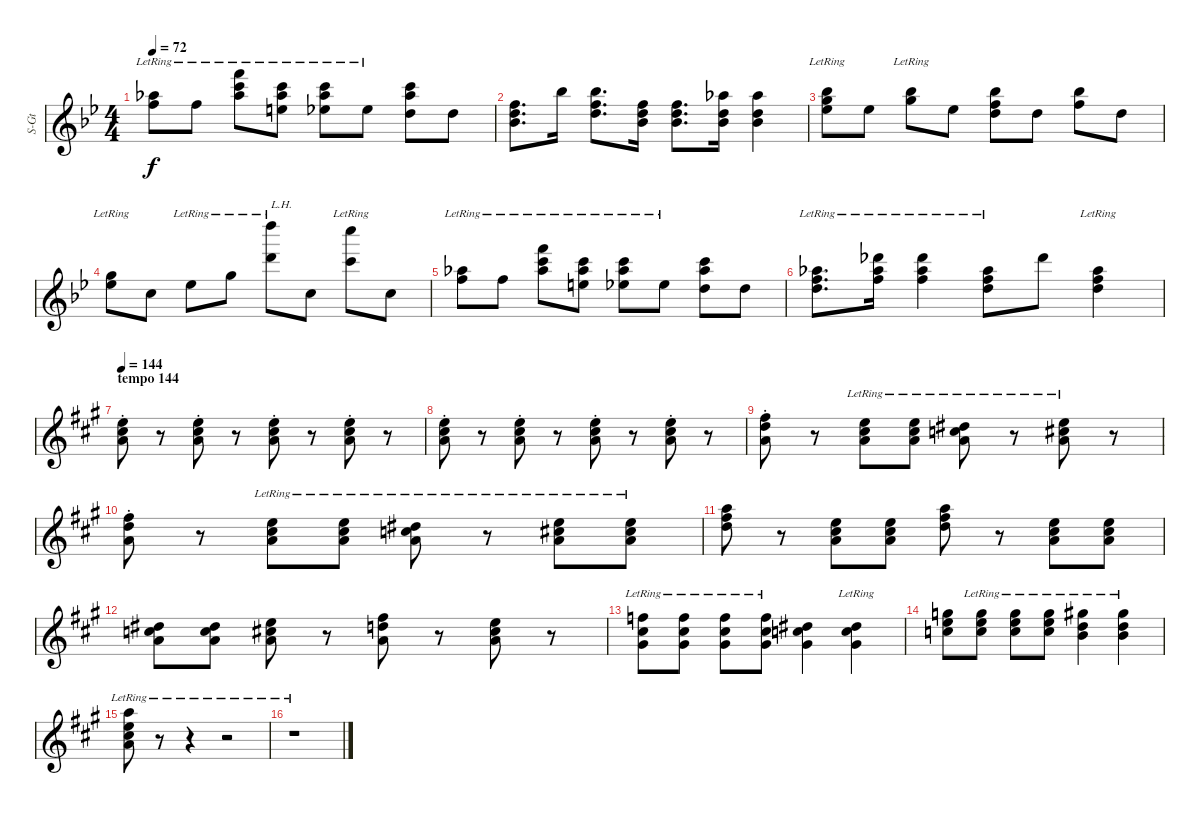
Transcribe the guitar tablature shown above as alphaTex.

\bracketExtendMode groupsimilarinstruments
\otherSystemsTrackNameOrientation horizontal
\track ("Piano (RH)" "S-Gt") {instrument acousticgrandpiano}
\staff {score}
\tuning (F4 C4 F3 C3 F2 C2)
\displaytranspose 12
\ts (4 4)
\tempo 72
\clef g2
\ks bb
(15.3{acc b} 17.4{lr acc forcenatural}).8{dy f} 17.4{lr acc forcenatural}.8 (17.2{acc forcenatural} 19.3{lr acc forcenatural} 20.4{lr acc b}).8 (19.3{lr acc forcenatural} 20.4{acc b} 23.5{acc forcenatural}).8 (19.3{lr acc forcenatural} 20.4{acc b} 22.5{lr acc b}).8 22.5{lr acc b}.8 (19.3{acc forcenatural} 20.4{acc b} 21.5{acc forcenatural}).8 21.5{acc forcenatural}.8 |
(0.1{acc forcenatural} 21.5{acc forcenatural} 22.6{acc b}).8{d} 22.4{acc b}.16 (0.1{acc forcenatural} 22.4{acc b} 21.5{acc forcenatural}).8{d} (0.1{acc forcenatural} 21.5{acc forcenatural} 22.6{acc b}).16 (0.1{acc forcenatural} 21.5{acc forcenatural} 22.6{acc b}).8{d} (20.4{acc b} 21.5{acc forcenatural} 22.6{acc b}).16 (20.4{acc b} 21.5{acc forcenatural} 22.6{acc b}).4 |
(17.3{acc b} 19.4{acc forcenatural} 22.5{lr acc b}).8 22.5{acc b}.8 (17.3{lr acc b} 19.4{acc forcenatural}).8 15.4{acc b}.8 (0.1{acc forcenatural} 17.3{acc b} 14.4{acc forcenatural}).8 14.4{acc forcenatural}.8 (17.3{acc b} 17.4{acc forcenatural}).8 14.4{acc forcenatural}.8 |
(14.3{lr acc forcenatural} 15.4{lr acc b}).8 12.4{acc forcenatural}.8 15.4{lr acc b}.8 14.3{lr acc forcenatural}.8 (21.1{lr acc forcenatural} 21.3{acc forcenatural}).8{txt "L.H."} 19.5{acc forcenatural}.8 (19.1{lr acc forcenatural} 19.3{acc forcenatural}).8 19.5{acc forcenatural}.8 |
(15.3{acc b} 17.4{lr acc forcenatural}).8 17.4{lr acc forcenatural}.8 (17.2{acc forcenatural} 19.3{lr acc forcenatural} 20.4{lr acc b}).8 (19.3{lr acc forcenatural} 20.4{acc b} 23.5{acc forcenatural}).8 (19.3{lr acc forcenatural} 20.4{acc b} 22.5{lr acc b}).8 22.5{lr acc b}.8 (19.3{acc forcenatural} 20.4{acc b} 21.5{acc forcenatural}).8 21.5{acc forcenatural}.8 |
(0.1{acc forcenatural} 20.4{acc b} 21.5{lr acc forcenatural}).8{d} (0.1{acc forcenatural} 20.3{lr acc b} 20.4{lr acc b}).16 (0.1{acc forcenatural} 20.3{lr acc b} 20.4{lr acc b}).4 (0.1{acc forcenatural} 20.4{acc b} 21.5{lr acc forcenatural}).8 20.3{acc b}.8 (0.1{acc forcenatural} 20.4{acc b} 21.5{lr acc forcenatural}).4 |
\section ("" "tempo 144")
\tempo 144
\ks a
(16.4{st acc forcenatural} 20.5{st acc #} 21.6{st acc forcenatural}).8 r.8 (16.4{st acc forcenatural} 20.5{st acc #} 21.6{st acc forcenatural}).8 r.8 (16.4{st acc forcenatural} 20.5{st acc #} 21.6{st acc forcenatural}).8 r.8 (16.4{st acc forcenatural} 20.5{st acc #} 21.6{st acc forcenatural}).8 r.8 |
(16.4{st acc forcenatural} 20.5{st acc #} 21.6{st acc forcenatural}).8 r.8 (16.4{st acc forcenatural} 20.5{st acc #} 21.6{st acc forcenatural}).8 r.8 (16.4{st acc forcenatural} 20.5{st acc #} 21.6{st acc forcenatural}).8 r.8 (16.4{st acc forcenatural} 20.5{st acc #} 21.6{st acc forcenatural}).8 r.8 |
(18.4{st acc #} 21.5{st acc forcenatural} 21.6{st acc forcenatural}).8 r.8 (16.4{lr acc forcenatural} 20.5{lr acc #} 21.6{acc forcenatural}).8 (16.4{lr acc forcenatural} 20.5{lr acc #} 21.6{acc forcenatural}).8 (0.2{acc forcenatural} 15.4{lr acc #} 16.5{acc forcenatural}).8 r.8 (11.3{lr acc forcenatural} 13.4{lr acc #} 16.5{acc forcenatural}).8 r.8 |
(13.3{st acc #} 14.4{st acc forcenatural} 16.5{st acc forcenatural}).8 r.8 (11.3{lr acc forcenatural} 13.4{lr acc #} 16.5{acc forcenatural}).8 (11.3{lr acc forcenatural} 13.4{lr acc #} 16.5{acc forcenatural}).8 (0.2{acc forcenatural} 10.3{lr acc #} 9.4{acc forcenatural}).8 r.8 (4.2{lr acc forcenatural} 8.3{lr acc #} 9.4{acc forcenatural}).8 (4.2{lr acc forcenatural} 8.3{lr acc #} 9.4{acc forcenatural}).8 |
(4.1{acc forcenatural} 6.2{acc #} 9.3{acc forcenatural}).8 r.8 (4.2{acc forcenatural} 8.3{acc #} 9.4{acc forcenatural}).8 (4.2{acc forcenatural} 8.3{acc #} 9.4{acc forcenatural}).8 (4.1{acc forcenatural} 6.2{acc #} 9.3{acc forcenatural}).8 r.8 (4.2{acc forcenatural} 8.3{acc #} 9.4{acc forcenatural}).8 (4.2{acc forcenatural} 8.3{acc #} 9.4{acc forcenatural}).8 |
(0.2{acc forcenatural} 10.3{acc #} 9.4{acc forcenatural}).8 (0.2{acc forcenatural} 10.3{acc #} 9.4{acc forcenatural}).8 (4.2{acc forcenatural} 8.3{acc #} 9.4{acc forcenatural}).8 r.8 (6.2{acc #} 9.3{acc forcenatural} 9.4{acc forcenatural}).8 r.8 (4.2{acc forcenatural} 8.3{acc #} 9.4{acc forcenatural}).8 r.8 |
(0.1{lr acc forcenatural} 1.2{lr acc #} 3.3{acc #}).8 (0.1{lr acc forcenatural} 1.2{lr acc #} 3.3{lr acc #}).8 (0.1{lr acc forcenatural} 1.2{lr acc #} 3.3{lr acc #}).8 (0.1{lr acc forcenatural} 1.2{lr acc #} 3.3{lr acc #}).8 (3.2{acc #} 7.3{acc forcenatural} 8.4{acc #}).4 (3.2{lr acc #} 7.3{lr acc forcenatural} 8.4{lr acc #}).4 |
(0.2{acc forcenatural} 14.3{acc forcenatural} 16.4{acc forcenatural}).8 (0.2{lr acc forcenatural} 14.3{acc forcenatural} 16.4{lr acc forcenatural}).8 (0.2{lr acc forcenatural} 14.3{acc forcenatural} 16.4{lr acc forcenatural}).8 (0.2{lr acc forcenatural} 14.3{acc forcenatural} 16.4{lr acc forcenatural}).8 (8.2{lr acc #} 9.3{lr acc forcenatural} 11.4{lr acc forcenatural}).4 (8.2{lr acc #} 9.3{lr acc forcenatural} 11.4{lr acc forcenatural}).4 |
(4.1{acc forcenatural} 4.2{lr acc forcenatural} 8.3{lr acc #} 9.4{lr acc forcenatural}).8 r.8 r.4 r.2 |
r.1
